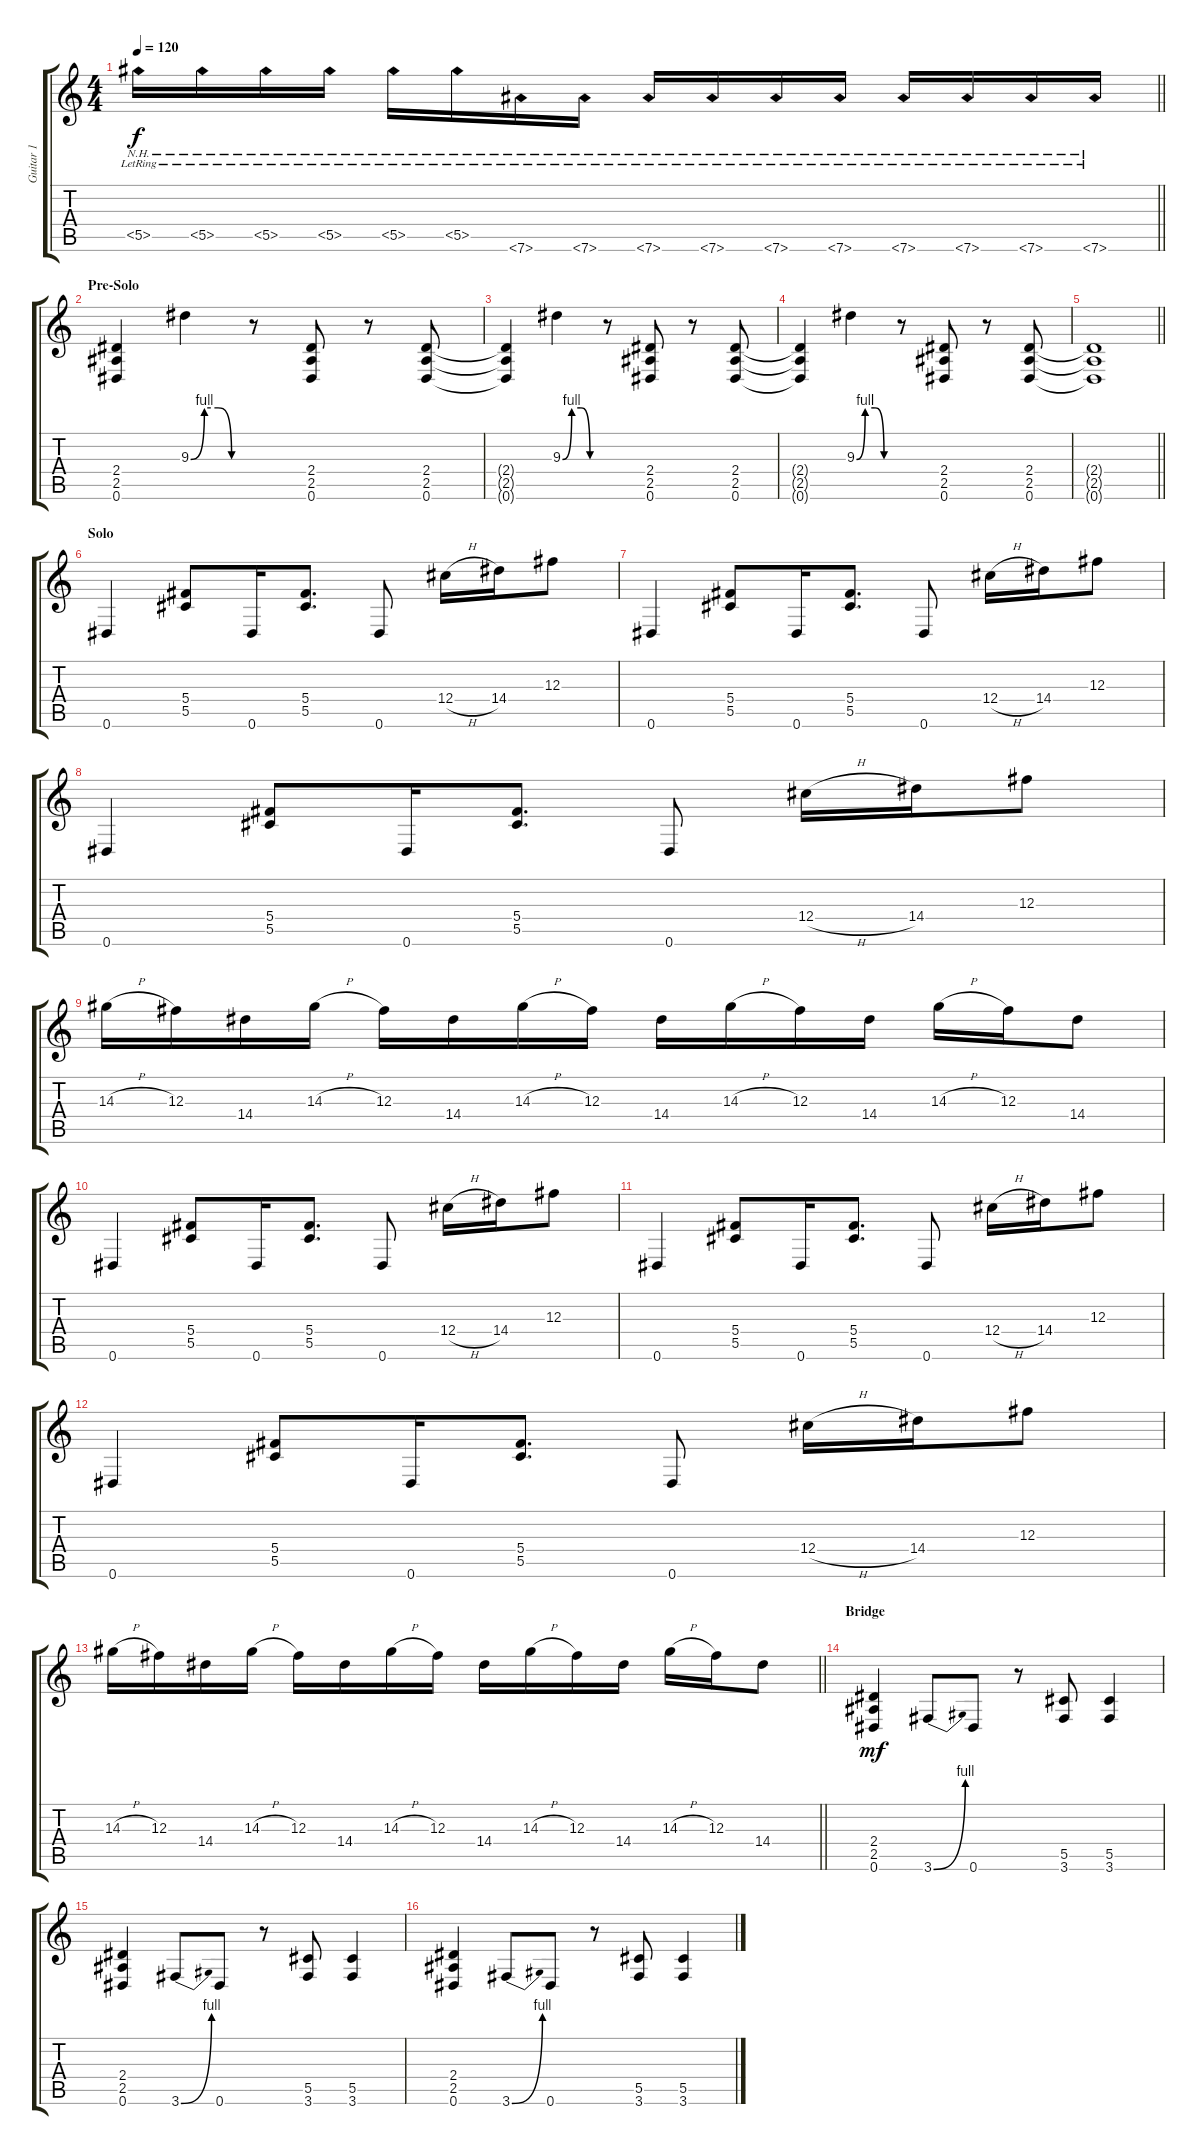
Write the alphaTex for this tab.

\track ("Guitar 1" "Guitar 1") {instrument overdrivenguitar}
\staff {score tabs}
\tuning (Eb4 Bb3 Gb3 Db3 Ab2 Eb2) {hide}
\ts (4 4)
\tempo 120
\clef g2
\barLineRight lightlight
\ks c
5.5{nh lr}.16{dy f} 5.5{nh lr}.16 5.5{nh lr}.16 5.5{nh lr}.16 5.5{nh lr}.16 5.5{nh lr}.16 7.6{nh lr}.16 7.6{nh lr}.16 7.6{nh lr}.16 7.6{nh lr}.16 7.6{nh lr}.16 7.6{nh lr}.16 7.6{nh lr}.16 7.6{nh lr}.16 7.6{nh lr}.16 7.6{nh lr}.16 |
\section ("" "Pre-Solo")
(2.4 2.5 0.6).4 9.3{be (custom 0 0 15 4 30 4 45 0 60 0)}.4 r.8 (2.4 2.5 0.6).8 r.8 (2.4 2.5 0.6).8 |
(2.4{t} 2.5{t} 0.6{t}).4 9.3{be (custom 0 0 15 4 30 4 45 0 60 0)}.4 r.8 (2.4 2.5 0.6).8 r.8 (2.4 2.5 0.6).8 |
(2.4{t} 2.5{t} 0.6{t}).4 9.3{be (custom 0 0 14 4 30 4 45 0 60 0)}.4 r.8 (2.4 2.5 0.6).8 r.8 (2.4 2.5 0.6).8 |
\barLineRight lightlight
(2.4{t} 2.5{t} 0.6{t}).1 |
\section ("" "Solo")
0.6.4 (5.4 5.5).8 0.6.16 (5.4 5.5).8{d} 0.6.8 12.4{h}.16 14.4.16 12.3.8 |
0.6.4 (5.4 5.5).8 0.6.16 (5.4 5.5).8{d} 0.6.8 12.4{h}.16 14.4.16 12.3.8 |
0.6.4 (5.4 5.5).8 0.6.16 (5.4 5.5).8{d} 0.6.8 12.4{h}.16 14.4.16 12.3.8 |
14.3{h}.16 12.3.16 14.4.16 14.3{h}.16 12.3.16 14.4.16 14.3{h}.16 12.3.16 14.4.16 14.3{h}.16 12.3.16 14.4.16 14.3{h}.16 12.3.16 14.4.8 |
0.6.4 (5.4 5.5).8 0.6.16 (5.4 5.5).8{d} 0.6.8 12.4{h}.16 14.4.16 12.3.8 |
0.6.4 (5.4 5.5).8 0.6.16 (5.4 5.5).8{d} 0.6.8 12.4{h}.16 14.4.16 12.3.8 |
0.6.4 (5.4 5.5).8 0.6.16 (5.4 5.5).8{d} 0.6.8 12.4{h}.16 14.4.16 12.3.8 |
\barLineRight lightlight
14.3{h}.16 12.3.16 14.4.16 14.3{h}.16 12.3.16 14.4.16 14.3{h}.16 12.3.16 14.4.16 14.3{h}.16 12.3.16 14.4.16 14.3{h}.16 12.3.16 14.4.8 |
\section ("" "Bridge")
(2.4 2.5 0.6).4{dy mf} 3.6{be (bend 0 0 60 4)}.8 0.6.8 r.8 (5.5 3.6).8 (5.5 3.6).4 |
(2.4 2.5 0.6).4 3.6{be (bend 0 0 60 4)}.8 0.6.8 r.8 (5.5 3.6).8 (5.5 3.6).4 |
(2.4 2.5 0.6).4 3.6{be (bend 0 0 60 4)}.8 0.6.8 r.8 (5.5 3.6).8 (5.5 3.6).4
